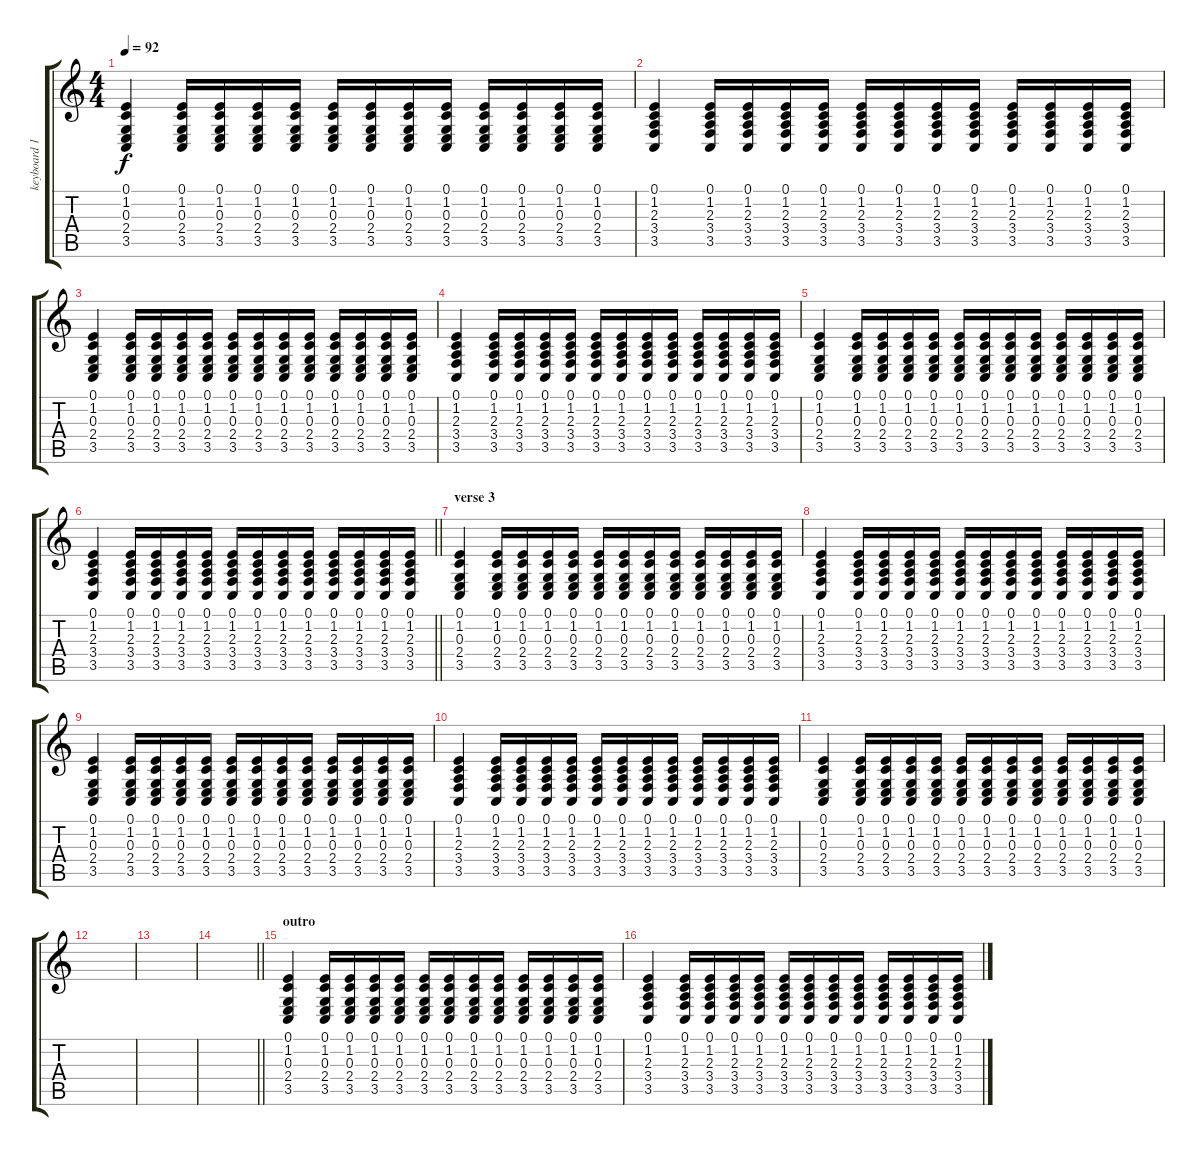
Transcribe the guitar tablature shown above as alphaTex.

\track ("keyboard 1" "keyboard 1") {instrument synthstrings2}
\staff {score tabs}
\tuning (E4 B3 G3 D3 A2 E2) {hide}
\ts (4 4)
\tempo 92
\clef g2
\ks c
(0.1 1.2 0.3 2.4 3.5).4{dy f volume 11} (0.1 1.2 0.3 2.4 3.5).16{volume 3} (0.1 1.2 0.3 2.4 3.5).16 (0.1 1.2 0.3 2.4 3.5).16 (0.1 1.2 0.3 2.4 3.5).16 (0.1 1.2 0.3 2.4 3.5).16 (0.1 1.2 0.3 2.4 3.5).16 (0.1 1.2 0.3 2.4 3.5).16 (0.1 1.2 0.3 2.4 3.5).16 (0.1 1.2 0.3 2.4 3.5).16 (0.1 1.2 0.3 2.4 3.5).16 (0.1 1.2 0.3 2.4 3.5).16 (0.1 1.2 0.3 2.4 3.5).16 |
(0.1 1.2 2.3 3.4 3.5).4{volume 11} (0.1 1.2 2.3 3.4 3.5).16{volume 3} (0.1 1.2 2.3 3.4 3.5).16 (0.1 1.2 2.3 3.4 3.5).16 (0.1 1.2 2.3 3.4 3.5).16 (0.1 1.2 2.3 3.4 3.5).16 (0.1 1.2 2.3 3.4 3.5).16 (0.1 1.2 2.3 3.4 3.5).16 (0.1 1.2 2.3 3.4 3.5).16 (0.1 1.2 2.3 3.4 3.5).16 (0.1 1.2 2.3 3.4 3.5).16 (0.1 1.2 2.3 3.4 3.5).16 (0.1 1.2 2.3 3.4 3.5).16 |
(0.1 1.2 0.3 2.4 3.5).4{volume 11} (0.1 1.2 0.3 2.4 3.5).16{volume 3} (0.1 1.2 0.3 2.4 3.5).16 (0.1 1.2 0.3 2.4 3.5).16 (0.1 1.2 0.3 2.4 3.5).16 (0.1 1.2 0.3 2.4 3.5).16 (0.1 1.2 0.3 2.4 3.5).16 (0.1 1.2 0.3 2.4 3.5).16 (0.1 1.2 0.3 2.4 3.5).16 (0.1 1.2 0.3 2.4 3.5).16 (0.1 1.2 0.3 2.4 3.5).16 (0.1 1.2 0.3 2.4 3.5).16 (0.1 1.2 0.3 2.4 3.5).16 |
(0.1 1.2 2.3 3.4 3.5).4{volume 11} (0.1 1.2 2.3 3.4 3.5).16{volume 3} (0.1 1.2 2.3 3.4 3.5).16 (0.1 1.2 2.3 3.4 3.5).16 (0.1 1.2 2.3 3.4 3.5).16 (0.1 1.2 2.3 3.4 3.5).16 (0.1 1.2 2.3 3.4 3.5).16 (0.1 1.2 2.3 3.4 3.5).16 (0.1 1.2 2.3 3.4 3.5).16 (0.1 1.2 2.3 3.4 3.5).16 (0.1 1.2 2.3 3.4 3.5).16 (0.1 1.2 2.3 3.4 3.5).16 (0.1 1.2 2.3 3.4 3.5).16 |
(0.1 1.2 0.3 2.4 3.5).4{volume 11} (0.1 1.2 0.3 2.4 3.5).16{volume 3} (0.1 1.2 0.3 2.4 3.5).16 (0.1 1.2 0.3 2.4 3.5).16 (0.1 1.2 0.3 2.4 3.5).16 (0.1 1.2 0.3 2.4 3.5).16 (0.1 1.2 0.3 2.4 3.5).16 (0.1 1.2 0.3 2.4 3.5).16 (0.1 1.2 0.3 2.4 3.5).16 (0.1 1.2 0.3 2.4 3.5).16 (0.1 1.2 0.3 2.4 3.5).16 (0.1 1.2 0.3 2.4 3.5).16 (0.1 1.2 0.3 2.4 3.5).16 |
\barLineRight lightlight
(0.1 1.2 2.3 3.4 3.5).4{volume 11} (0.1 1.2 2.3 3.4 3.5).16{volume 3} (0.1 1.2 2.3 3.4 3.5).16 (0.1 1.2 2.3 3.4 3.5).16 (0.1 1.2 2.3 3.4 3.5).16 (0.1 1.2 2.3 3.4 3.5).16 (0.1 1.2 2.3 3.4 3.5).16 (0.1 1.2 2.3 3.4 3.5).16 (0.1 1.2 2.3 3.4 3.5).16 (0.1 1.2 2.3 3.4 3.5).16 (0.1 1.2 2.3 3.4 3.5).16 (0.1 1.2 2.3 3.4 3.5).16 (0.1 1.2 2.3 3.4 3.5).16 |
\section ("" "verse 3")
(0.1 1.2 0.3 2.4 3.5).4{volume 11} (0.1 1.2 0.3 2.4 3.5).16{volume 3} (0.1 1.2 0.3 2.4 3.5).16 (0.1 1.2 0.3 2.4 3.5).16 (0.1 1.2 0.3 2.4 3.5).16 (0.1 1.2 0.3 2.4 3.5).16 (0.1 1.2 0.3 2.4 3.5).16 (0.1 1.2 0.3 2.4 3.5).16 (0.1 1.2 0.3 2.4 3.5).16 (0.1 1.2 0.3 2.4 3.5).16 (0.1 1.2 0.3 2.4 3.5).16 (0.1 1.2 0.3 2.4 3.5).16 (0.1 1.2 0.3 2.4 3.5).16 |
(0.1 1.2 2.3 3.4 3.5).4{volume 11} (0.1 1.2 2.3 3.4 3.5).16{volume 3} (0.1 1.2 2.3 3.4 3.5).16 (0.1 1.2 2.3 3.4 3.5).16 (0.1 1.2 2.3 3.4 3.5).16 (0.1 1.2 2.3 3.4 3.5).16 (0.1 1.2 2.3 3.4 3.5).16 (0.1 1.2 2.3 3.4 3.5).16 (0.1 1.2 2.3 3.4 3.5).16 (0.1 1.2 2.3 3.4 3.5).16 (0.1 1.2 2.3 3.4 3.5).16 (0.1 1.2 2.3 3.4 3.5).16 (0.1 1.2 2.3 3.4 3.5).16 |
(0.1 1.2 0.3 2.4 3.5).4{volume 11} (0.1 1.2 0.3 2.4 3.5).16{volume 3} (0.1 1.2 0.3 2.4 3.5).16 (0.1 1.2 0.3 2.4 3.5).16 (0.1 1.2 0.3 2.4 3.5).16 (0.1 1.2 0.3 2.4 3.5).16 (0.1 1.2 0.3 2.4 3.5).16 (0.1 1.2 0.3 2.4 3.5).16 (0.1 1.2 0.3 2.4 3.5).16 (0.1 1.2 0.3 2.4 3.5).16 (0.1 1.2 0.3 2.4 3.5).16 (0.1 1.2 0.3 2.4 3.5).16 (0.1 1.2 0.3 2.4 3.5).16 |
(0.1 1.2 2.3 3.4 3.5).4{volume 11} (0.1 1.2 2.3 3.4 3.5).16{volume 3} (0.1 1.2 2.3 3.4 3.5).16 (0.1 1.2 2.3 3.4 3.5).16 (0.1 1.2 2.3 3.4 3.5).16 (0.1 1.2 2.3 3.4 3.5).16 (0.1 1.2 2.3 3.4 3.5).16 (0.1 1.2 2.3 3.4 3.5).16 (0.1 1.2 2.3 3.4 3.5).16 (0.1 1.2 2.3 3.4 3.5).16 (0.1 1.2 2.3 3.4 3.5).16 (0.1 1.2 2.3 3.4 3.5).16 (0.1 1.2 2.3 3.4 3.5).16 |
(0.1 1.2 0.3 2.4 3.5).4{volume 11} (0.1 1.2 0.3 2.4 3.5).16{volume 3} (0.1 1.2 0.3 2.4 3.5).16 (0.1 1.2 0.3 2.4 3.5).16 (0.1 1.2 0.3 2.4 3.5).16 (0.1 1.2 0.3 2.4 3.5).16 (0.1 1.2 0.3 2.4 3.5).16 (0.1 1.2 0.3 2.4 3.5).16 (0.1 1.2 0.3 2.4 3.5).16 (0.1 1.2 0.3 2.4 3.5).16 (0.1 1.2 0.3 2.4 3.5).16 (0.1 1.2 0.3 2.4 3.5).16 (0.1 1.2 0.3 2.4 3.5).16 |
|
|
\barLineRight lightlight
|
\section ("" "outro")
(0.1 1.2 0.3 2.4 3.5).4{volume 11} (0.1 1.2 0.3 2.4 3.5).16{volume 3} (0.1 1.2 0.3 2.4 3.5).16 (0.1 1.2 0.3 2.4 3.5).16 (0.1 1.2 0.3 2.4 3.5).16 (0.1 1.2 0.3 2.4 3.5).16 (0.1 1.2 0.3 2.4 3.5).16 (0.1 1.2 0.3 2.4 3.5).16 (0.1 1.2 0.3 2.4 3.5).16 (0.1 1.2 0.3 2.4 3.5).16 (0.1 1.2 0.3 2.4 3.5).16 (0.1 1.2 0.3 2.4 3.5).16 (0.1 1.2 0.3 2.4 3.5).16 |
(0.1 1.2 2.3 3.4 3.5).4{volume 11} (0.1 1.2 2.3 3.4 3.5).16{volume 3} (0.1 1.2 2.3 3.4 3.5).16 (0.1 1.2 2.3 3.4 3.5).16 (0.1 1.2 2.3 3.4 3.5).16 (0.1 1.2 2.3 3.4 3.5).16 (0.1 1.2 2.3 3.4 3.5).16 (0.1 1.2 2.3 3.4 3.5).16 (0.1 1.2 2.3 3.4 3.5).16 (0.1 1.2 2.3 3.4 3.5).16 (0.1 1.2 2.3 3.4 3.5).16 (0.1 1.2 2.3 3.4 3.5).16 (0.1 1.2 2.3 3.4 3.5).16
